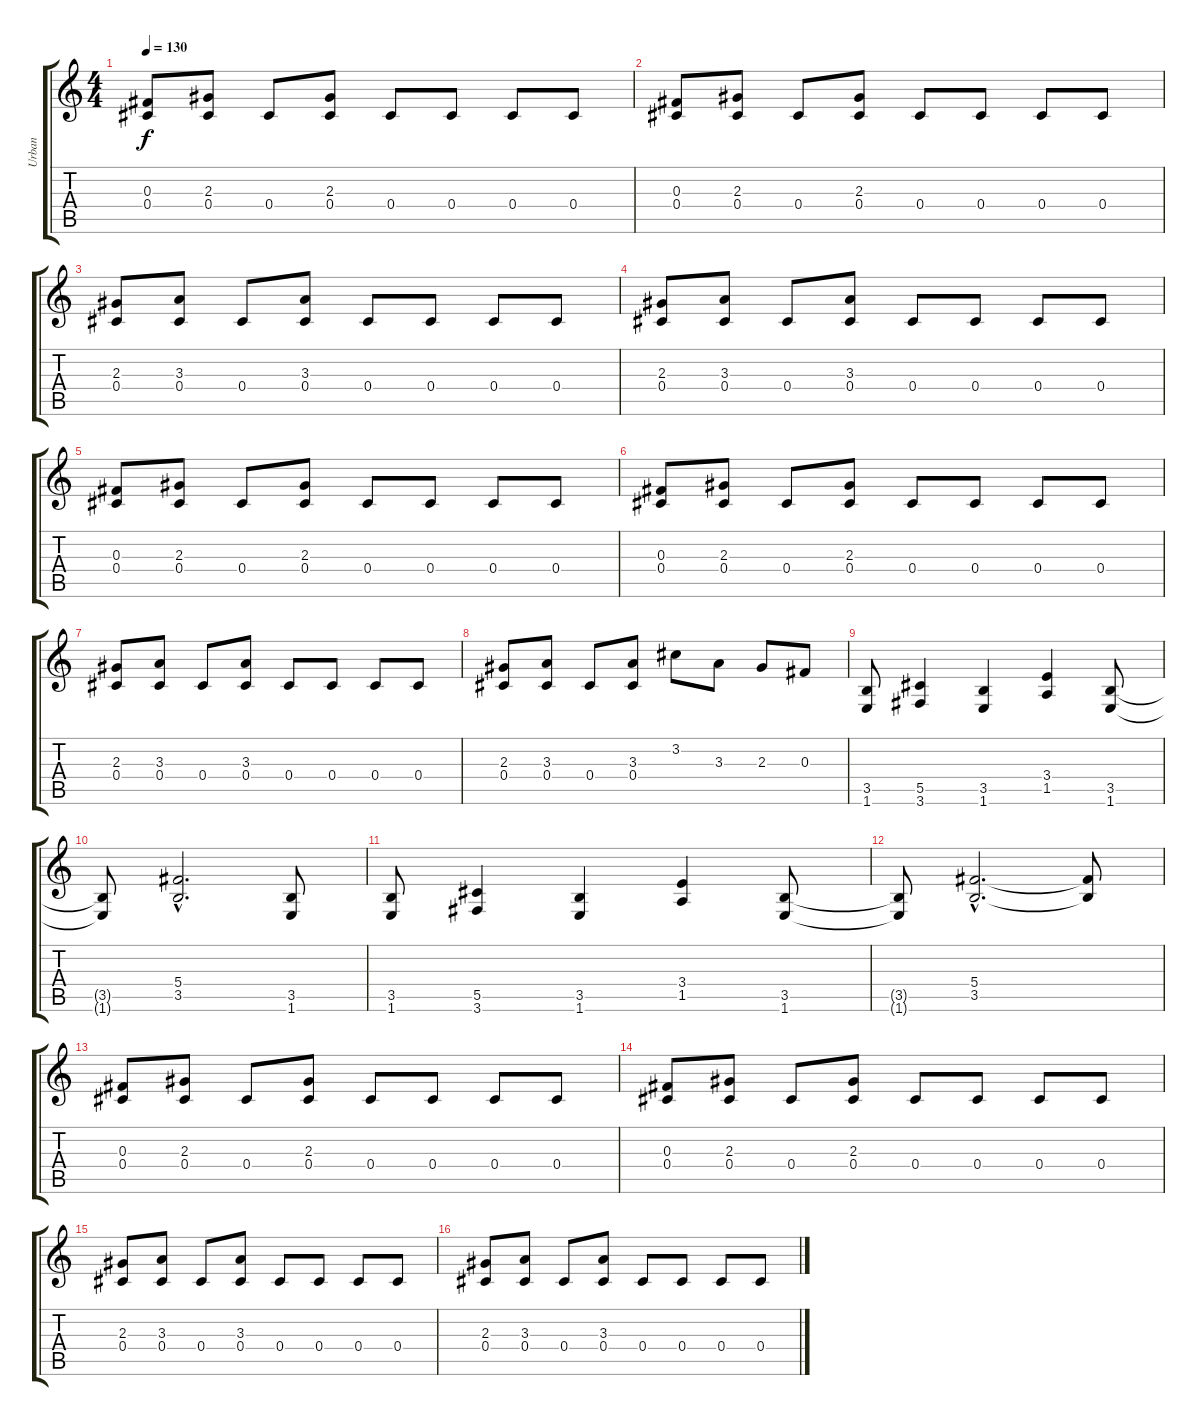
\track ("Urban" "Urban") {instrument distortionguitar}
\staff {score tabs}
\tuning (Eb4 Bb3 Gb3 Db3 Ab2 Eb2) {hide}
\ts (4 4)
\tempo 130
\clef g2
\ks c
(0.3 0.4).8{dy f} (2.3 0.4).8 0.4.8 (2.3 0.4).8 0.4.8 0.4.8 0.4.8 0.4.8 |
(0.3 0.4).8 (2.3 0.4).8 0.4.8 (2.3 0.4).8 0.4.8 0.4.8 0.4.8 0.4.8 |
(2.3 0.4).8 (3.3 0.4).8 0.4.8 (3.3 0.4).8 0.4.8 0.4.8 0.4.8 0.4.8 |
(2.3 0.4).8 (3.3 0.4).8 0.4.8 (3.3 0.4).8 0.4.8 0.4.8 0.4.8 0.4.8 |
(0.3 0.4).8 (2.3 0.4).8 0.4.8 (2.3 0.4).8 0.4.8 0.4.8 0.4.8 0.4.8 |
(0.3 0.4).8 (2.3 0.4).8 0.4.8 (2.3 0.4).8 0.4.8 0.4.8 0.4.8 0.4.8 |
(2.3 0.4).8 (3.3 0.4).8 0.4.8 (3.3 0.4).8 0.4.8 0.4.8 0.4.8 0.4.8 |
(2.3 0.4).8 (3.3 0.4).8 0.4.8 (3.3 0.4).8 3.2.8 3.3.8 2.3.8 0.3.8 |
(3.5 1.6).8 (5.5 3.6).4 (3.5 1.6).4 (3.4 1.5).4 (3.5 1.6).8 |
(3.5{t} 1.6{t}).8 (5.4{hac} 3.5{hac}).2{d} (3.5 1.6).8 |
(3.5 1.6).8 (5.5 3.6).4 (3.5 1.6).4 (3.4 1.5).4 (3.5 1.6).8 |
(3.5{t} 1.6{t}).8 (5.4{hac} 3.5{hac}).2{d} (5.4{t} 3.5{t}).8 |
(0.3 0.4).8 (2.3 0.4).8 0.4.8 (2.3 0.4).8 0.4.8 0.4.8 0.4.8 0.4.8 |
(0.3 0.4).8 (2.3 0.4).8 0.4.8 (2.3 0.4).8 0.4.8 0.4.8 0.4.8 0.4.8 |
(2.3 0.4).8 (3.3 0.4).8 0.4.8 (3.3 0.4).8 0.4.8 0.4.8 0.4.8 0.4.8 |
(2.3 0.4).8 (3.3 0.4).8 0.4.8 (3.3 0.4).8 0.4.8 0.4.8 0.4.8 0.4.8
